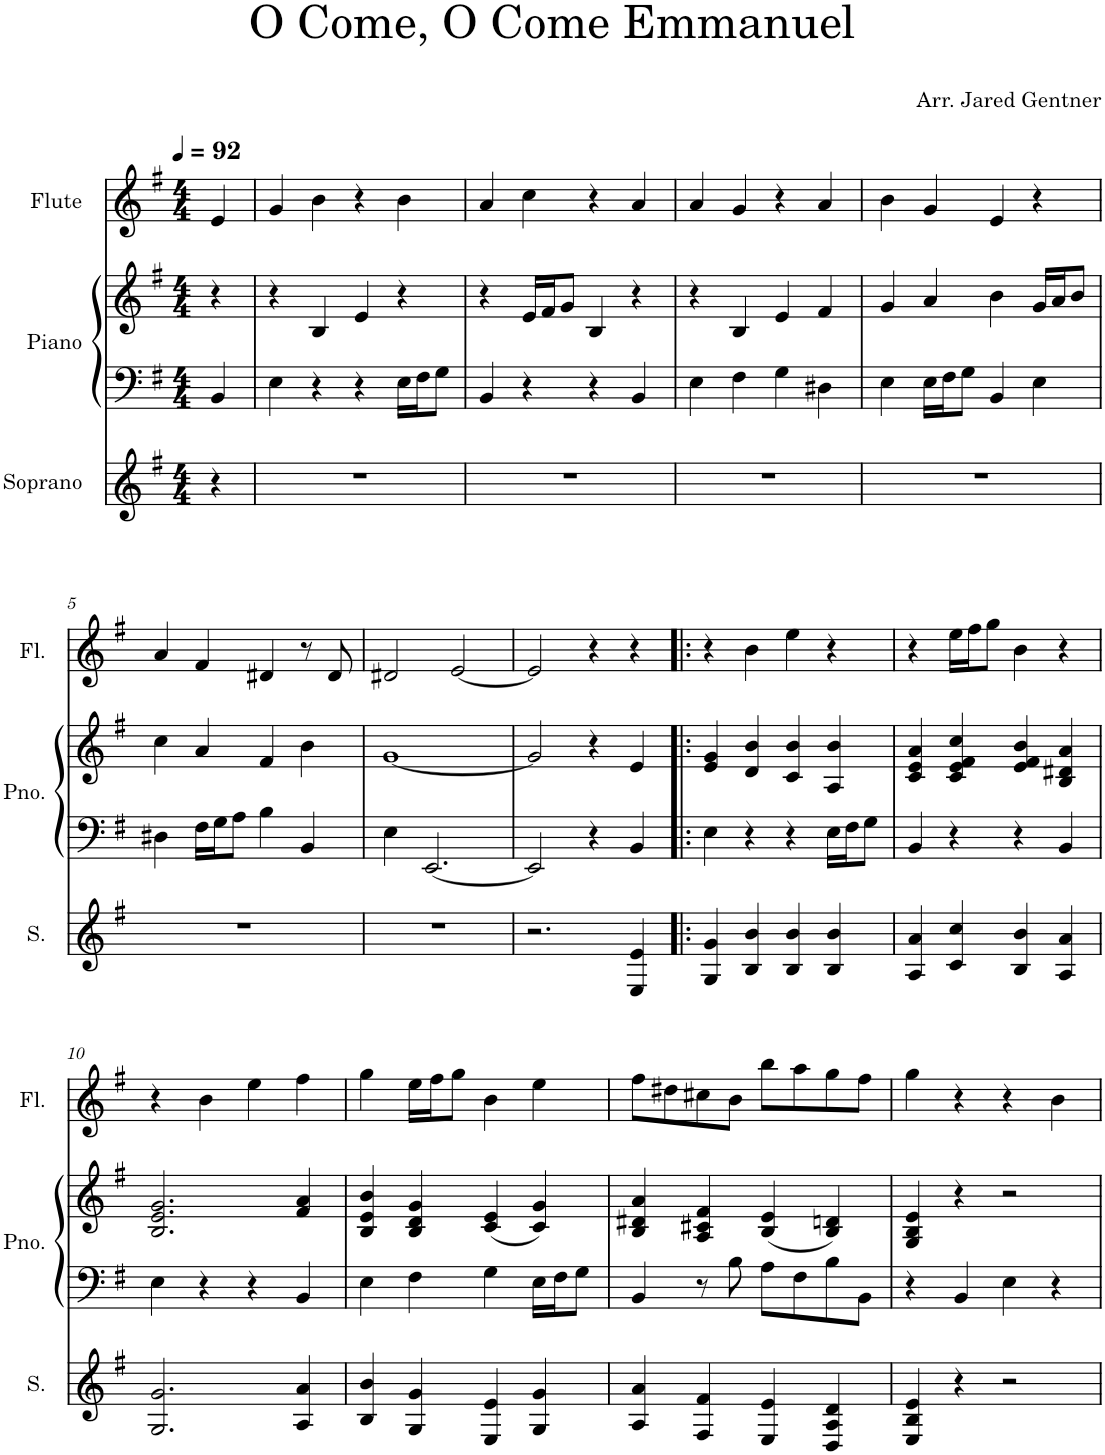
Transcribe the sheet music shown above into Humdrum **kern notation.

**kern	**kern	**kern	**kern
*part3	*part2	*part2	*part1
*staff4	*staff3	*staff2	*staff1
*I"Soprano	*I"Piano	*	*I"Flute
*I'S.	*I'Pno.	*	*I'Fl.
*clefG2	*clefF4	*clefG2	*clefG2
*k[f#]	*k[f#]	*k[f#]	*k[f#]
*M4/4	*M4/4	*M4/4	*M4/4
*MM92	*MM92	*MM92	*MM92
=	=	=	=
4r	4BB/	4r	4e/
=1	=1	=1	=1
1r	4E\	4r	4g/
.	4r	4B/	4b\
.	4r	4e/	4r
.	16E\LL	4r	4b\
.	16F#\J	.	.
.	8G\J	.	.
=2	=2	=2	=2
1r	4BB/	4r	4a/
.	4r	16e/LL	4cc\
.	.	16f#/J	.
.	.	8g/J	.
.	4r	4B/	4r
.	4BB/	4r	4a/
=3	=3	=3	=3
1r	4E\	4r	4a/
.	4F#\	4B/	4g/
.	4G\	4e/	4r
.	4D#X\	4f#/	4a/
=4	=4	=4	=4
1r	4E\	4g/	4b\
.	16E\LL	4a/	4g/
.	16F#\J	.	.
.	8G\J	.	.
.	4BB/	4b\	4e/
.	4E\	16g/LL	4r
.	.	16a/J	.
.	.	8b/J	.
!!LO:LB:g=z
=5	=5	=5	=5
1r	4D#X\	4cc\	4a/
.	16F#\LL	4a/	4f#/
.	16G\J	.	.
.	8A\J	.	.
.	4B\	4f#/	4d#X/
.	4BB/	4b\	8r
.	.	.	8d#/
=6	=6	=6	=6
1r	4E\	[1g	2d#X/
.	[2.EE/	.	.
.	.	.	[2e/
=7	=7	=7	=7
2.r	2EE/]	2g/]	2e/]
.	4r	4r	4r
4E/ 4e/	4BB/	4e/	4r
=8!|:	=8!|:	=8!|:	=8!|:
4G/ 4g/	4E\	4e/ 4g/	4r
4B/ 4b/	4r	4d/ 4b/	4b\
4B/ 4b/	4r	4c/ 4b/	4ee\
4B/ 4b/	16E\LL	4A/ 4b/	4r
.	16F#\J	.	.
.	8G\J	.	.
=9	=9	=9	=9
4A/ 4a/	4BB/	4c/ 4e/ 4a/	4r
4c/ 4cc/	4r	4c/ 4e/ 4f#/ 4cc/	16ee\LL
.	.	.	16ff#\J
.	.	.	8gg\J
4B/ 4b/	4r	4e/ 4f#/ 4b/	4b\
4A/ 4a/	4BB/	4B/ 4d#X/ 4a/	4r
!!LO:LB:g=z
=10	=10	=10	=10
2.G/ 2.g/	4E\	2.B/ 2.e/ 2.g/	4r
.	4r	.	4b\
.	4r	.	4ee\
4A/ 4a/	4BB/	4f#/ 4a/	4ff#\
=11	=11	=11	=11
4B/ 4b/	4E\	4B/ 4e/ 4b/	4gg\
4G/ 4g/	4F#\	4B/ 4d/ 4g/	16ee\LL
.	.	.	16ff#\J
.	.	.	8gg\J
4E/ 4e/	4G\	(4c/ 4e/	4b\
4G/ 4g/	16E\LL	4c/ 4g/)	4ee\
.	16F#\J	.	.
.	8G\J	.	.
=12	=12	=12	=12
4A/ 4a/	4BB/	4B/ 4d#X/ 4a/	8ff#\L
.	.	.	8dd#X\
4F#/ 4f#/	8r	4A/ 4c#X/ 4f#/	8cc#X\
.	8B\	.	8b\J
4E/ 4e/	8A\L	(4B/ 4e/	8bb\L
.	8F#\	.	8aa\
4D/ 4A/ 4d/	8B\	4B/ 4dn/)	8gg\
.	8BB\J	.	8ff#\J
=13	=13	=13	=13
4E/ 4B/ 4e/	4r	4G/ 4B/ 4e/	4gg\
4r	4BB/	4r	4r
2r	4E\	2r	4r
.	4r	.	4b\
=	=	=	=
*-	*-	*-	*-
